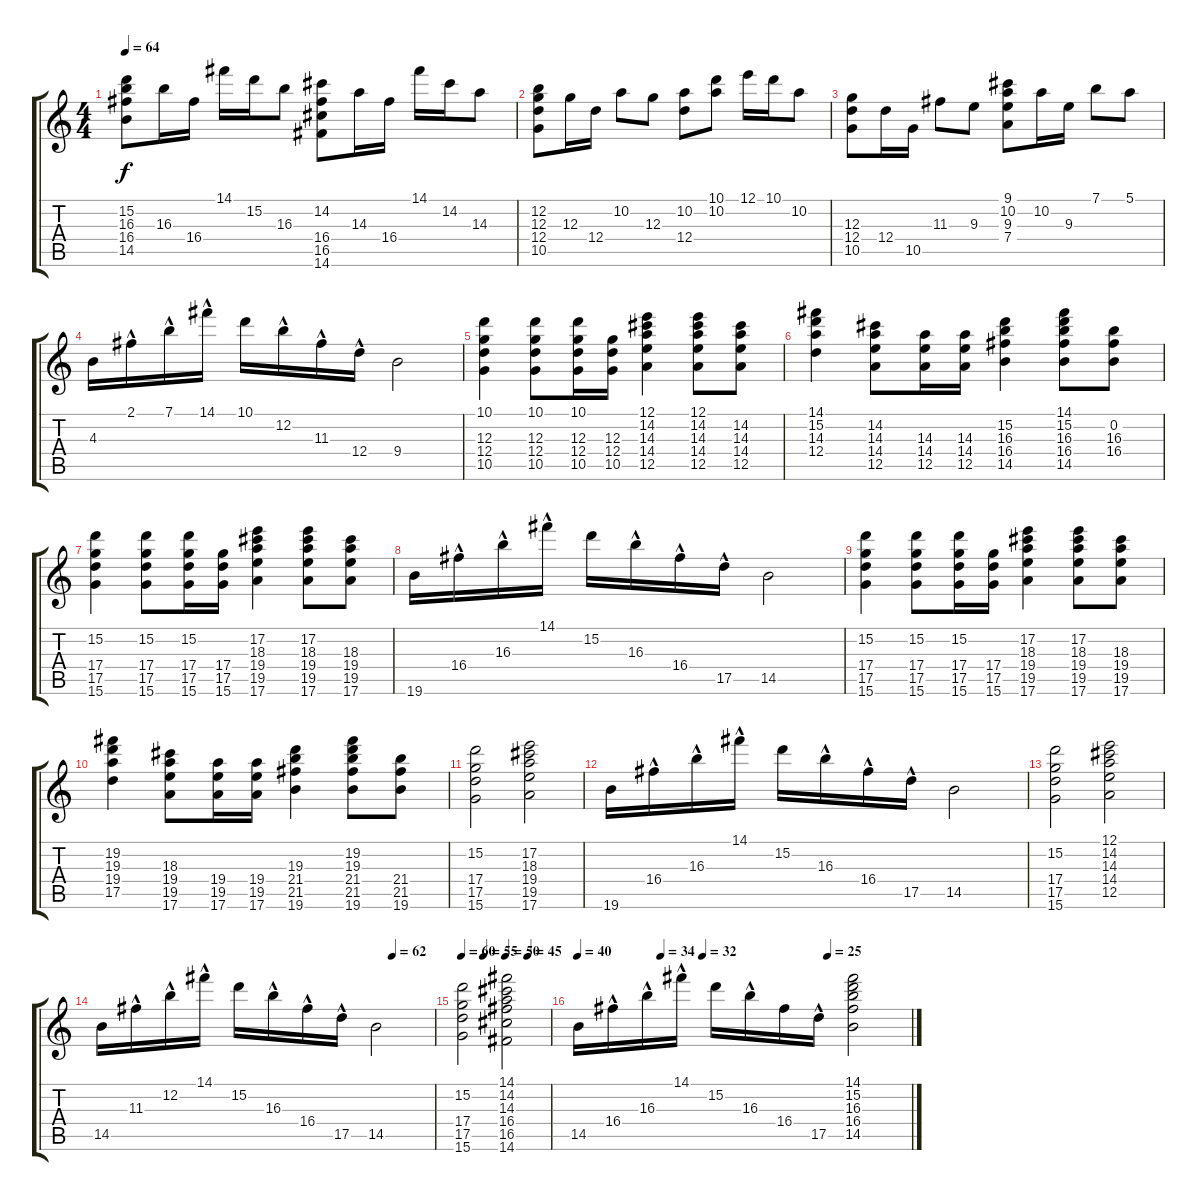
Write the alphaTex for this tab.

\track "" {instrument acousticguitarsteel}
\staff {score tabs}
\tuning (E4 B3 G3 D3 A2 E2) {hide}
\ts (4 4)
\tempo 64
\clef g2
\ks c
(15.2 16.3 16.4 14.5).8{dy f} 16.3.16 16.4.16 14.1.16 15.2.16 16.3.8 (14.2 16.4 16.5 14.6).8 14.3.16 16.4.16 14.1.16 14.2.16 14.3.8 |
(12.2 12.3 12.4 10.5).8 12.3.16 12.4.16 10.2.8 12.3.8 (10.2 12.4).8 (10.1 10.2).8 12.1.16 10.1.16 10.2.8 |
(12.3 12.4 10.5).8 12.4.16 10.5.16 11.3.8 9.3.8 (9.1 10.2 9.3 7.4).8 10.2.16 9.3.16 7.1.8 5.1.8 |
4.3.16 2.1{hac}.16 7.1{hac}.16 14.1{hac}.16 10.1.16 12.2{hac}.16 11.3{hac}.16 12.4{hac}.16 9.4.2 |
(10.1 12.3 12.4 10.5).4 (10.1 12.3 12.4 10.5).8 (10.1 12.3 12.4 10.5).16 (12.3 12.4 10.5).16 (12.1 14.2 14.3 14.4 12.5).4 (12.1 14.2 14.3 14.4 12.5).8 (14.2 14.3 14.4 12.5).8 |
(14.1 15.2 14.3 12.4).4 (14.2 14.3 14.4 12.5).8 (14.3 14.4 12.5).16 (14.3 14.4 12.5).16 (15.2 16.3 16.4 14.5).4 (14.1 15.2 16.3 16.4 14.5).8 (0.2 16.3 16.4).8 |
(15.2 17.4 17.5 15.6).4 (15.2 17.4 17.5 15.6).8 (15.2 17.4 17.5 15.6).16 (17.4 17.5 15.6).16 (17.2 18.3 19.4 19.5 17.6).4 (17.2 18.3 19.4 19.5 17.6).8 (18.3 19.4 19.5 17.6).8 |
19.6.16 16.4{hac}.16 16.3{hac}.16 14.1{hac}.16 15.2.16 16.3{hac}.16 16.4{hac}.16 17.5{hac}.16 14.5.2 |
(15.2 17.4 17.5 15.6).4 (15.2 17.4 17.5 15.6).8 (15.2 17.4 17.5 15.6).16 (17.4 17.5 15.6).16 (17.2 18.3 19.4 19.5 17.6).4 (17.2 18.3 19.4 19.5 17.6).8 (18.3 19.4 19.5 17.6).8 |
(19.2 19.3 19.4 17.5).4 (18.3 19.4 19.5 17.6).8 (19.4 19.5 17.6).16 (19.4 19.5 17.6).16 (19.3 21.4 21.5 19.6).4 (19.2 19.3 21.4 21.5 19.6).8 (21.4 21.5 19.6).8 |
(15.2 17.4 17.5 15.6).2 (17.2 18.3 19.4 19.5 17.6).2 |
19.6.16 16.4{hac}.16 16.3{hac}.16 14.1{hac}.16 15.2.16 16.3{hac}.16 16.4{hac}.16 17.5{hac}.16 14.5.2 |
(15.2 17.4 17.5 15.6).2 (12.1 14.2 14.3 14.4 12.5).2 |
\tempo (62 0.875)
14.5.16 11.3{hac}.16 12.2{hac}.16 14.1{hac}.16 15.2.16 16.3{hac}.16 16.4{hac}.16 17.5{hac}.16 14.5.2 |
\tempo 60
\tempo (55 0.25)
\tempo (50 0.5)
\tempo (45 0.75)
(15.2 17.4 17.5 15.6).2 (14.1 14.2 14.3 16.4 16.5 14.6).2 |
\tempo 40
\tempo (34 0.25)
\tempo (32 0.375)
\tempo (25 0.75)
14.5.16 16.4{hac}.16 16.3{hac}.16 14.1{hac}.16 15.2.16 16.3{hac}.16 16.4.16 17.5{hac}.16 (14.1 15.2 16.3 16.4 14.5).2
